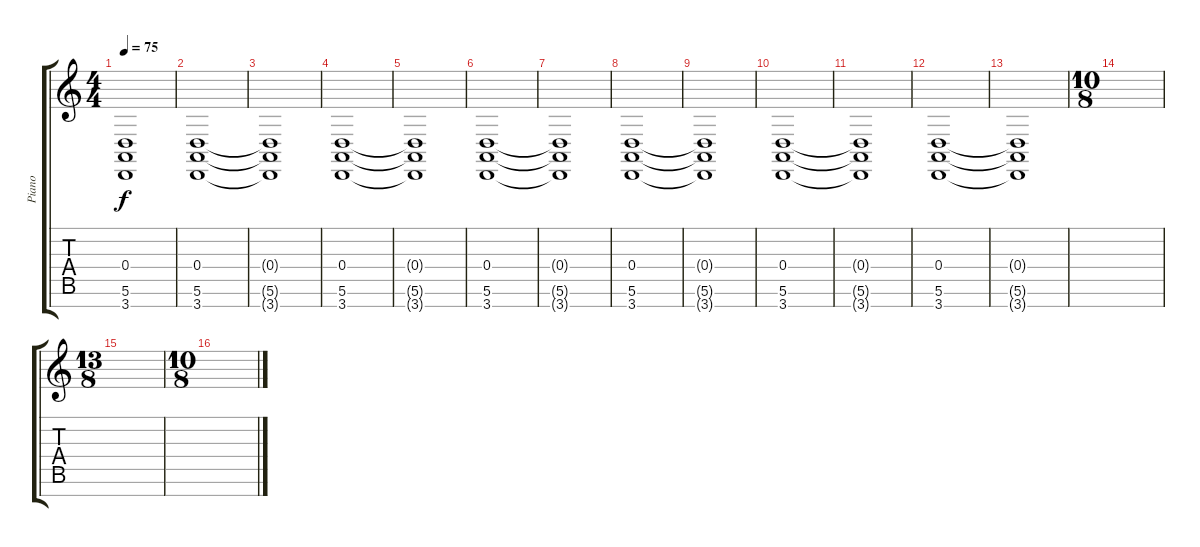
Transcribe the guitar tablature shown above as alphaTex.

\track ("Piano" "Piano") {instrument brightacousticpiano}
\staff {score tabs}
\tuning (E4 B3 G3 D3 A2 E2 B1) {hide}
\ts (4 4)
\tempo 75
\clef g2
\ks c
(0.4{t} 5.6{t} 3.7{t}).1{dy f} |
(0.4 5.6 3.7).1 |
(0.4{t} 5.6{t} 3.7{t}).1 |
(0.4 5.6 3.7).1 |
(0.4{t} 5.6{t} 3.7{t}).1 |
(0.4 5.6 3.7).1 |
(0.4{t} 5.6{t} 3.7{t}).1 |
(0.4 5.6 3.7).1 |
(0.4{t} 5.6{t} 3.7{t}).1 |
(0.4 5.6 3.7).1 |
(0.4{t} 5.6{t} 3.7{t}).1 |
(0.4 5.6 3.7).1 |
(0.4{t} 5.6{t} 3.7{t}).1 |
\ts (10 8)
|
\ts (13 8)
|
\ts (10 8)
